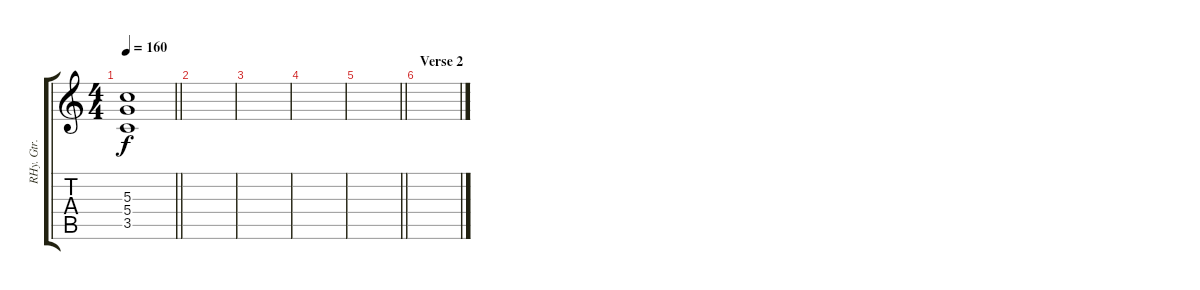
\track ("RHy. Gtr. 3" "RHy. Gtr. ") {instrument overdrivenguitar}
\staff {score tabs}
\tuning (E4 B3 G3 D3 A2 E2) {hide}
\ts (4 4)
\tempo 160
\clef g2
\barLineRight lightlight
\ks c
(5.3{t} 5.4{t} 3.5{t}).1{dy f} |
\section ("" "")
|
|
|
\barLineRight lightlight
|
\section ("" "Verse 2")
